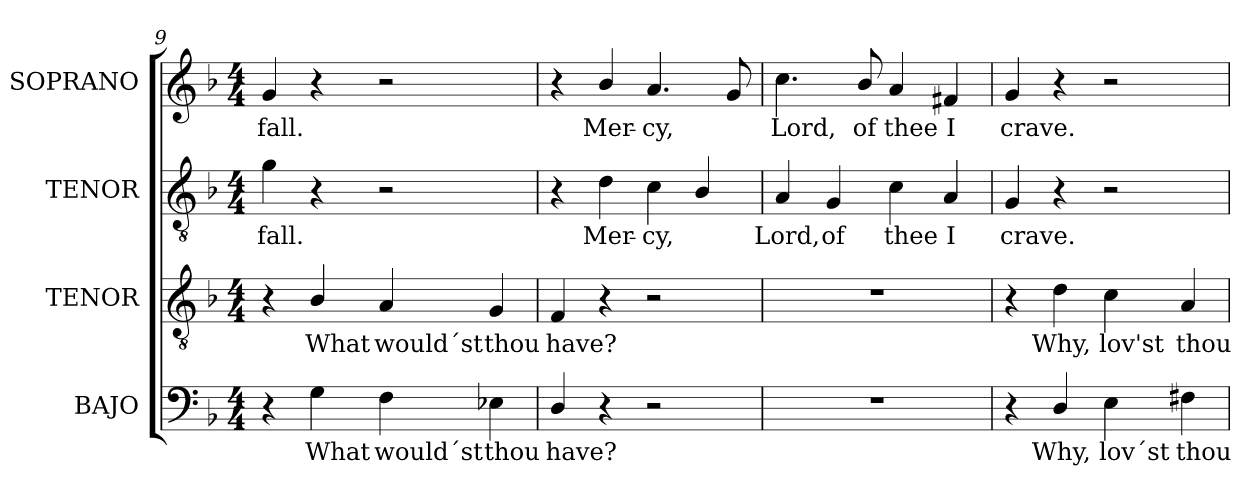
**kern	**text	**kern	**text	**kern	**text	**kern	**text
*part4	*part4	*part3	*part3	*part2	*part2	*part1	*part1
*staff4	*staff4	*staff3	*staff3	*staff2	*staff2	*staff1	*staff1
*I"BAJO	*	*I"TENOR	*	*I"TENOR	*	*I"SOPRANO	*
*I'B.	*	*I'T.	*	*I'T.	*	*I'S.	*
*clefF4	*	*clefGv2	*	*clefGv2	*	*clefG2	*
*	*	*ITrd7c12	*	*ITrd7c12	*	*	*
*k[b-]	*	*k[b-]	*	*k[b-]	*	*k[b-]	*
*F:	*	*F:	*	*F:	*	*F:	*
*M4/4	*	*M4/4	*	*M4/4	*	*M4/4	*
=9	=9	=9	=9	=9	=9	=9	=9
!	!	!	!	!	!LO:LY:b:color=#000000	!	!
!	!	!	!	!	!	!	!LO:LY:b:color=#000000
4r	.	4r	.	4Gi\	fall.	4gi/	fall.
!	!LO:LY:b:color=#000000	!	!	!	!	!	!
!	!	!	!LO:LY:b:color=#000000	!	!	!	!
4Gi\	What	4BB-i/	What	4r	.	4r	.
!	!LO:LY:b:color=#000000	!	!	!	!	!	!
!	!	!	!LO:LY:b:color=#000000	!	!	!	!
4Fi\	would´st	4AAi/	would´st	2r	.	2r	.
!	!LO:LY:b:color=#000000	!	!	!	!	!	!
!	!	!	!LO:LY:b:color=#000000	!	!	!	!
4E-Xi\	thou	4GGi/	thou	.	.	.	.
=10	=10	=10	=10	=10	=10	=10	=10
!	!LO:LY:b:color=#000000	!	!	!	!	!	!
!	!	!	!LO:LY:b:color=#000000	!	!	!	!
4Di/	have?	4FFi/	have?	4r	.	4r	.
!	!	!	!	!	!LO:LY:b:color=#000000	!	!
!	!	!	!	!	!	!	!LO:LY:b:color=#000000
4r	.	4r	.	4Di\	Mer-	4b-i/	Mer-
!	!	!	!	!	!LO:LY:b:color=#000000	!	!
!	!	!	!	!	!	!	!LO:LY:b:color=#000000
2r	.	2r	.	4Ci\	-cy,	4.ai/	-cy,
.	.	.	.	4BB-i/	.	.	.
.	.	.	.	.	.	8gi/	.
=11	=11	=11	=11	=11	=11	=11	=11
!	!	!	!	!	!LO:LY:b:color=#000000	!	!
!	!	!	!	!	!	!	!LO:LY:b:color=#000000
1r	.	1r	.	4AAi/	Lord,	4.cci\	Lord,
!	!	!	!	!	!LO:LY:b:color=#000000	!	!
.	.	.	.	4GGi/	of	.	.
!	!	!	!	!	!	!	!LO:LY:b:color=#000000
.	.	.	.	.	.	8b-i/	of
!	!	!	!	!	!LO:LY:b:color=#000000	!	!
!	!	!	!	!	!	!	!LO:LY:b:color=#000000
.	.	.	.	4Ci\	thee	4ai/	thee
!	!	!	!	!	!LO:LY:b:color=#000000	!	!
!	!	!	!	!	!	!	!LO:LY:b:color=#000000
.	.	.	.	4AAi/	I	4f#Xi/	I
!!LO:LB:g=z
=12	=12	=12	=12	=12	=12	=12	=12
!	!	!	!	!	!LO:LY:b:color=#000000	!	!
!	!	!	!	!	!	!	!LO:LY:b:color=#000000
4r	.	4r	.	4GGi/	crave.	4gi/	crave.
!	!LO:LY:b:color=#000000	!	!	!	!	!	!
!	!	!	!LO:LY:b:color=#000000	!	!	!	!
4Di/	Why,	4Di\	Why,	4r	.	4r	.
!	!LO:LY:b:color=#000000	!	!	!	!	!	!
!	!	!	!LO:LY:b:color=#000000	!	!	!	!
4Ei\	lov´st	4Ci\	lov'st	2r	.	2r	.
!	!LO:LY:b:color=#000000	!	!	!	!	!	!
!	!	!	!LO:LY:b:color=#000000	!	!	!	!
4F#Xi\	thou	4AAi/	thou	.	.	.	.
=	=	=	=	=	=	=	=
*-	*-	*-	*-	*-	*-	*-	*-
